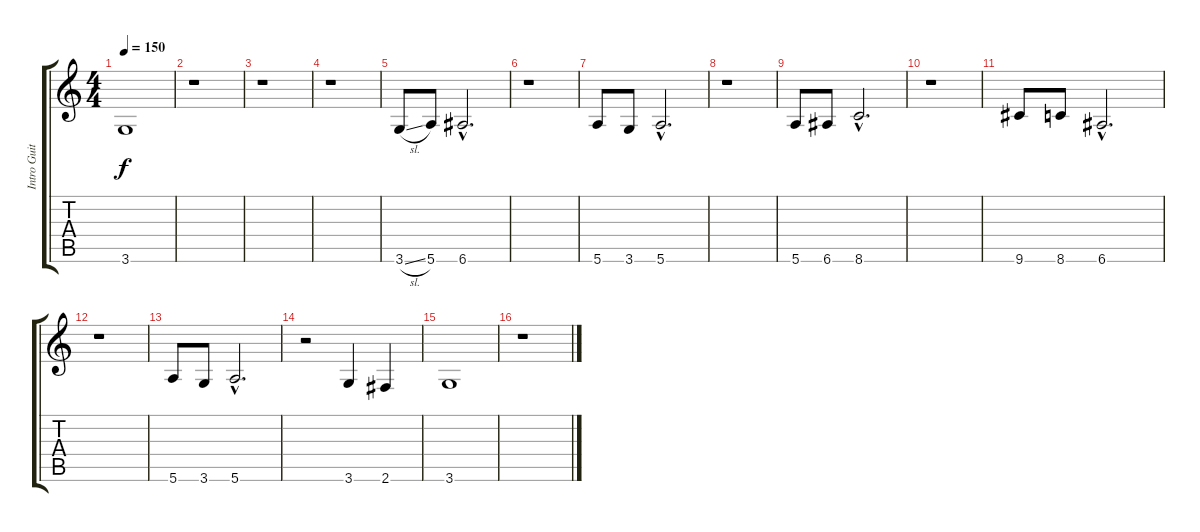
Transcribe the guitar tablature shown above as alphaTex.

\track ("Intro Guitar 1" "Intro Guit") {instrument acousticguitarsteel}
\staff {score tabs}
\tuning (E4 B3 G3 D3 A2 E2) {hide}
\ts (4 4)
\tempo 150
\clef g2
\ks c
3.6.1{dy f instrument acousticguitarsteel} |
r.1 |
r.1 |
r.1 |
3.6{sl}.8 5.6.8 6.6{hac}.2{d} |
r.1 |
5.6.8 3.6.8 5.6{hac}.2{d} |
r.1 |
5.6.8 6.6.8 8.6{hac}.2{d} |
r.1 |
9.6.8 8.6.8 6.6{hac}.2{d} |
r.1 |
5.6.8 3.6.8 5.6{hac}.2{d} |
r.2 3.6.4 2.6.4 |
3.6.1 |
r.1
